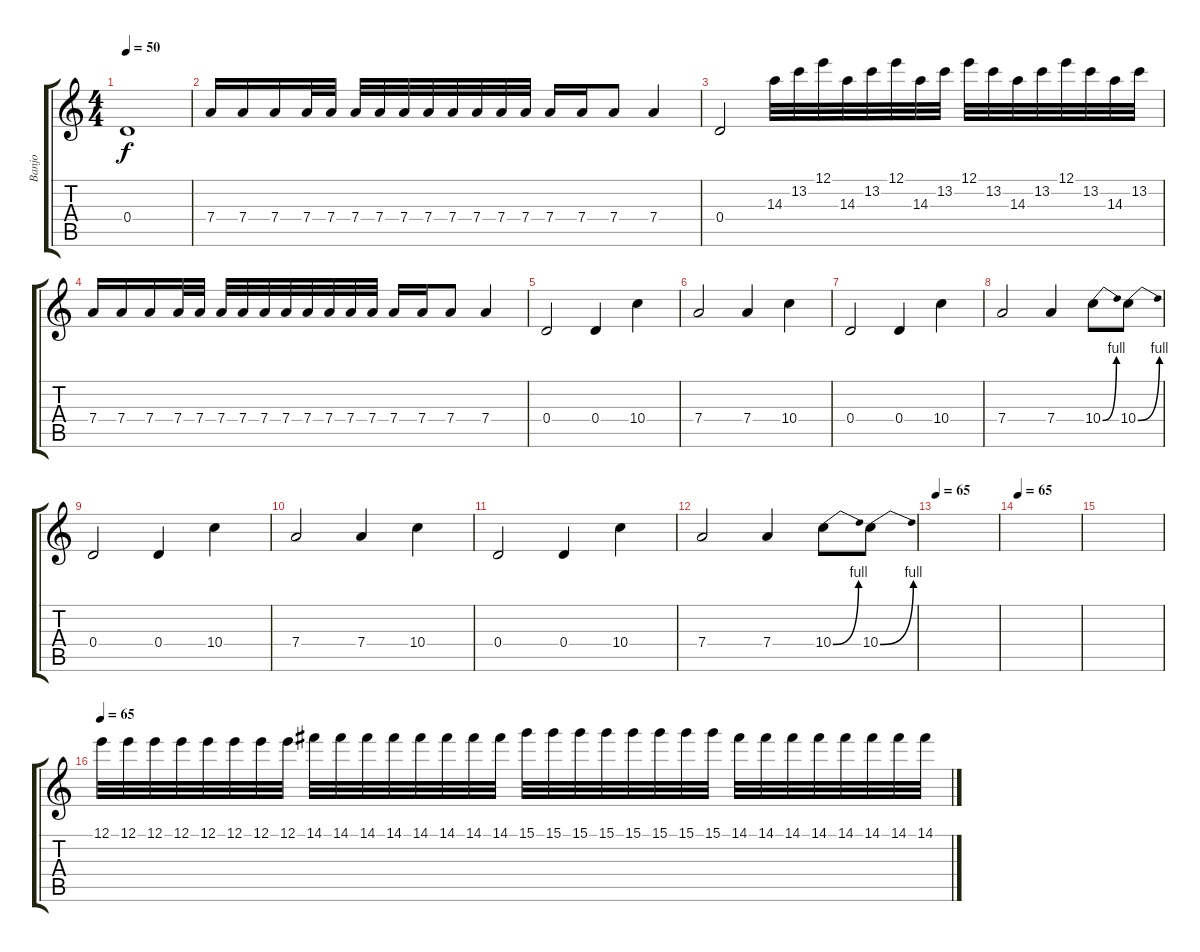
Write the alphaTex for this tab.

\track ("Banjo" "Banjo") {instrument banjo}
\staff {score tabs}
\tuning (E4 B3 G3 D3 A2 E2) {hide}
\displaytranspose 12
\ts (4 4)
\tempo 50
\clef g2
\ks c
0.4.1{dy f instrument banjo} |
7.4.16 7.4.16 7.4.16 7.4.32 7.4.32 7.4.32 7.4.32 7.4.32 7.4.32 7.4.32 7.4.32 7.4.32 7.4.32 7.4.16 7.4.16 7.4.8 7.4.4 |
0.4.2 14.3.32 13.2.32 12.1.32 14.3.32 13.2.32 12.1.32 14.3.32 13.2.32 12.1.32 13.2.32 14.3.32 13.2.32 12.1.32 13.2.32 14.3.32 13.2.32 |
7.4.16 7.4.16 7.4.16 7.4.32 7.4.32 7.4.32 7.4.32 7.4.32 7.4.32 7.4.32 7.4.32 7.4.32 7.4.32 7.4.16 7.4.16 7.4.8 7.4.4 |
0.4.2 0.4.4 10.4.4 |
7.4.2 7.4.4 10.4.4 |
0.4.2 0.4.4 10.4.4 |
7.4.2 7.4.4 10.4{be (bend 0 0 60 4)}.8 10.4{be (bend 0 0 60 4)}.8 |
0.4.2 0.4.4 10.4.4 |
7.4.2 7.4.4 10.4.4 |
0.4.2 0.4.4 10.4.4 |
7.4.2 7.4.4 10.4{be (bend 0 0 60 4)}.8 10.4{be (bend 0 0 60 4)}.8 |
\tempo 65
|
\tempo 65
|
|
\tempo 65
12.1.32 12.1.32 12.1.32 12.1.32 12.1.32 12.1.32 12.1.32 12.1.32 14.1.32 14.1.32 14.1.32 14.1.32 14.1.32 14.1.32 14.1.32 14.1.32 15.1.32 15.1.32 15.1.32 15.1.32 15.1.32 15.1.32 15.1.32 15.1.32 14.1.32 14.1.32 14.1.32 14.1.32 14.1.32 14.1.32 14.1.32 14.1.32
